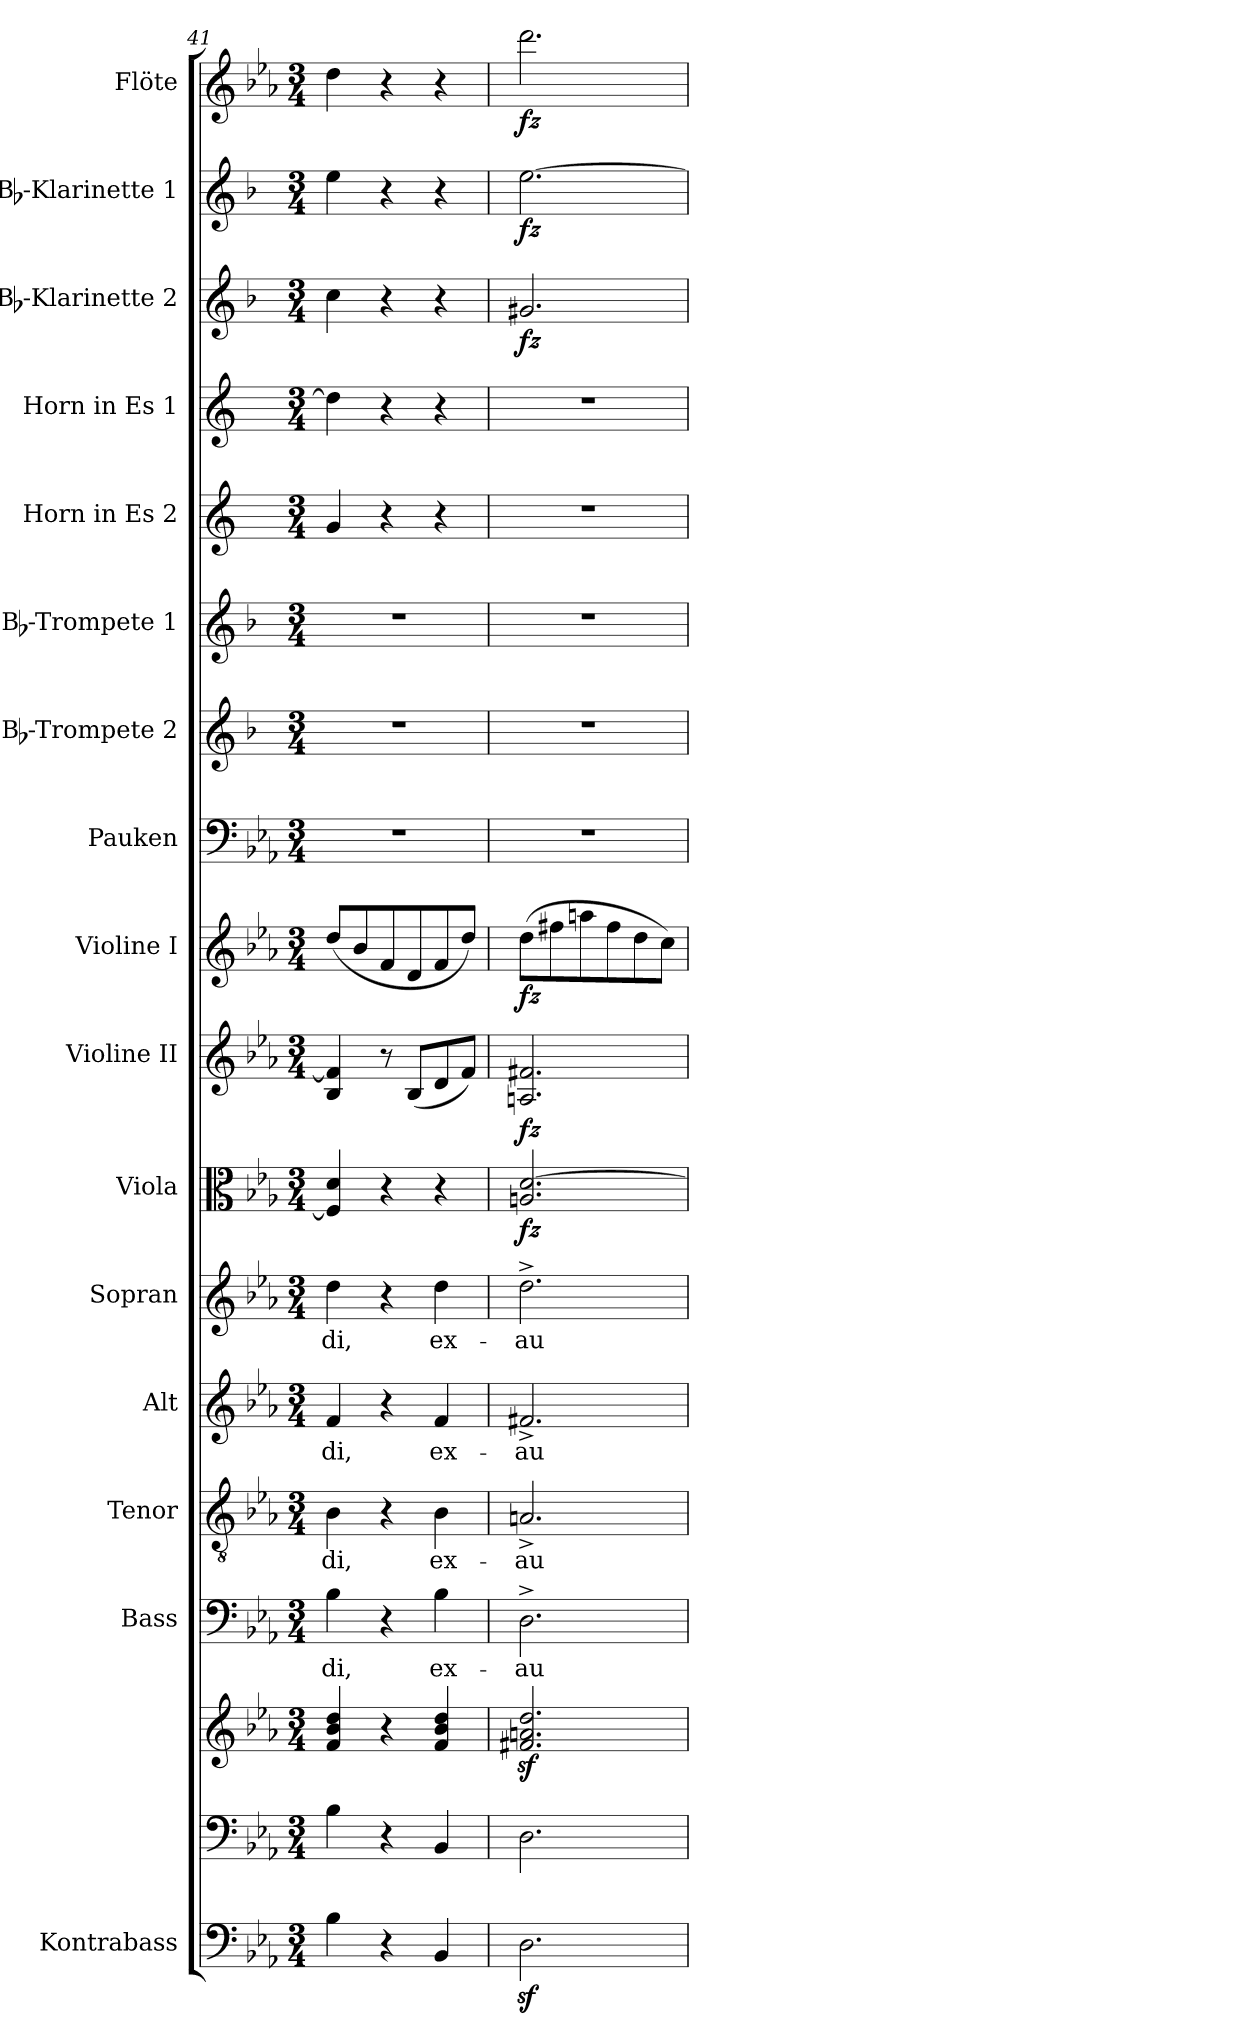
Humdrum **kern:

**kern	**kern	**kern	**kern	**text	**kern	**text	**kern	**text	**kern	**text	**kern	**dynam	**kern	**dynam	**kern	**dynam	**kern	**kern	**kern	**kern	**kern	**kern	**dynam	**kern	**dynam	**kern	**dynam
*part17	*part16	*part16	*part15	*part15	*part14	*part14	*part13	*part13	*part12	*part12	*part11	*part11	*part10	*part10	*part9	*part9	*part8	*part7	*part6	*part5	*part4	*part3	*part3	*part2	*part2	*part1	*part1
*staff18	*staff17	*staff16	*staff15	*staff15	*staff14	*staff14	*staff13	*staff13	*staff12	*staff12	*staff11	*staff11	*staff10	*staff10	*staff9	*staff9	*staff8	*staff7	*staff6	*staff5	*staff4	*staff3	*staff3	*staff2	*staff2	*staff1	*staff1
*I"Kontrabass	*	*	*I"Bass	*	*I"Tenor	*	*I"Alt	*	*I"Sopran	*	*I"Viola	*	*I"Violine II	*	*I"Violine I	*	*I"Pauken	*I"Bb-Trompete 2	*I"Bb-Trompete 1	*I"Horn in Es 2	*I"Horn in Es 1	*I"Bb-Klarinette 2	*	*I"Bb-Klarinette 1	*	*I"Flöte	*
*I'Kb.	*	*	*I'B.	*	*I'T.	*	*I'A.	*	*I'S.	*	*I'Vla.	*	*I'Vl. II	*	*I'Vl. I	*	*I'Pk.	*I'Bb Trp. 2	*I'Bb Trp. 1	*	*	*I'Bb Kl. 2	*	*I'Bb Kl. 1	*	*I'Fl.	*
!!LO:PB:g=z
*clefF4	*clefF4	*clefG2	*clefF4	*	*clefGv2	*	*clefG2	*	*clefG2	*	*clefC3	*	*clefG2	*	*clefG2	*	*clefF4	*clefG2	*clefG2	*clefG2	*clefG2	*clefG2	*	*clefG2	*	*clefG2	*
*ITrd7c12	*	*	*	*	*	*	*	*	*	*	*	*	*	*	*	*	*	*ITrd1c2	*ITrd1c2	*ITrd5c9	*ITrd5c9	*ITrd1c2	*	*ITrd1c2	*	*	*
*k[b-e-a-]	*k[b-e-a-]	*k[b-e-a-]	*k[b-e-a-]	*	*k[b-e-a-]	*	*k[b-e-a-]	*	*k[b-e-a-]	*	*k[b-e-a-]	*	*k[b-e-a-]	*	*k[b-e-a-]	*	*k[b-e-a-]	*k[b-e-a-]	*k[b-e-a-]	*k[b-e-a-]	*k[b-e-a-]	*k[b-e-a-]	*	*k[b-e-a-]	*	*k[b-e-a-]	*
*E-:	*E-:	*E-:	*E-:	*	*E-:	*	*E-:	*	*E-:	*	*E-:	*	*E-:	*	*E-:	*	*E-:	*E-:	*E-:	*E-:	*E-:	*E-:	*	*E-:	*	*E-:	*
*M3/4	*M3/4	*M3/4	*M3/4	*	*M3/4	*	*M3/4	*	*M3/4	*	*M3/4	*	*M3/4	*	*M3/4	*	*M3/4	*M3/4	*M3/4	*M3/4	*M3/4	*M3/4	*	*M3/4	*	*M3/4	*
=41	=41	=41	=41	=41	=41	=41	=41	=41	=41	=41	=41	=41	=41	=41	=41	=41	=41	=41	=41	=41	=41	=41	=41	=41	=41	=41	=41
!	!	!	!	!LO:LY:b	!	!LO:LY:b	!	!LO:LY:b	!	!LO:LY:b	!	!	!	!	!	!	!	!	!	!	!	!	!	!	!	!	!
4BB-\	4B-\	4f/ 4b-/ 4dd/	4B-\	-di,	4B-\	-di,	4f/	-di,	4dd\	-di,	4F/] 4d/	.	4B-/ 4f/]	.	(<8dd/L	.	2.r	2.r	2.r	4B-/	4f\]	4b-\	.	4dd\	.	4dd\	.
.	.	.	.	.	.	.	.	.	.	.	.	.	.	.	8b-/	.	.	.	.	.	.	.	.	.	.	.	.
4r	4r	4r	4r	.	4r	.	4r	.	4r	.	4r	.	8r	.	8f/	.	.	.	.	4r	4r	4r	.	4r	.	4r	.
.	.	.	.	.	.	.	.	.	.	.	.	.	(<8B-/L	.	8d/	.	.	.	.	.	.	.	.	.	.	.	.
!	!	!	!	!LO:LY:b	!	!LO:LY:b	!	!LO:LY:b	!	!LO:LY:b	!	!	!	!	!	!	!	!	!	!	!	!	!	!	!	!	!
4BBB-/	4BB-/	4f/ 4b-/ 4dd/	4B-\	ex-	4B-\	ex-	4f/	ex-	4dd\	ex-	4r	.	8d/	.	8f/	.	.	.	.	4r	4r	4r	.	4r	.	4r	.
.	.	.	.	.	.	.	.	.	.	.	.	.	8f/J)	.	8dd/J)	.	.	.	.	.	.	.	.	.	.	.	.
=42	=42	=42	=42	=42	=42	=42	=42	=42	=42	=42	=42	=42	=42	=42	=42	=42	=42	=42	=42	=42	=42	=42	=42	=42	=42	=42	=42
!	!	!	!	!LO:LY:b	!	!LO:LY:b	!	!LO:LY:b	!	!LO:LY:b	!	!LO:DY:b	!	!LO:DY:b	!	!LO:DY:b	!	!	!	!	!	!	!LO:DY:b	!	!LO:DY:b	!	!LO:DY:b
2.DDz<\	2.D\	2.f#X/z< 2.an/z< 2.dd/z<	2.D^>\	-au-	2.An^>/	-au-	2.f#X^>/	-au-	2.dd^>\	-au-	2.An/ [>2.d/	fz	2.An/ 2.f#X/	fz	(>8dd\L	fz	2.r	2.r	2.r	2.r	2.r	2.f#X/	fz	[2.dd\	fz	2.ddd\	fz
.	.	.	.	.	.	.	.	.	.	.	.	.	.	.	8ff#X\	.	.	.	.	.	.	.	.	.	.	.	.
.	.	.	.	.	.	.	.	.	.	.	.	.	.	.	8aan\	.	.	.	.	.	.	.	.	.	.	.	.
.	.	.	.	.	.	.	.	.	.	.	.	.	.	.	8ff#\	.	.	.	.	.	.	.	.	.	.	.	.
.	.	.	.	.	.	.	.	.	.	.	.	.	.	.	8dd\	.	.	.	.	.	.	.	.	.	.	.	.
.	.	.	.	.	.	.	.	.	.	.	.	.	.	.	8cc\J)	.	.	.	.	.	.	.	.	.	.	.	.
=	=	=	=	=	=	=	=	=	=	=	=	=	=	=	=	=	=	=	=	=	=	=	=	=	=	=	=
*-	*-	*-	*-	*-	*-	*-	*-	*-	*-	*-	*-	*-	*-	*-	*-	*-	*-	*-	*-	*-	*-	*-	*-	*-	*-	*-	*-
